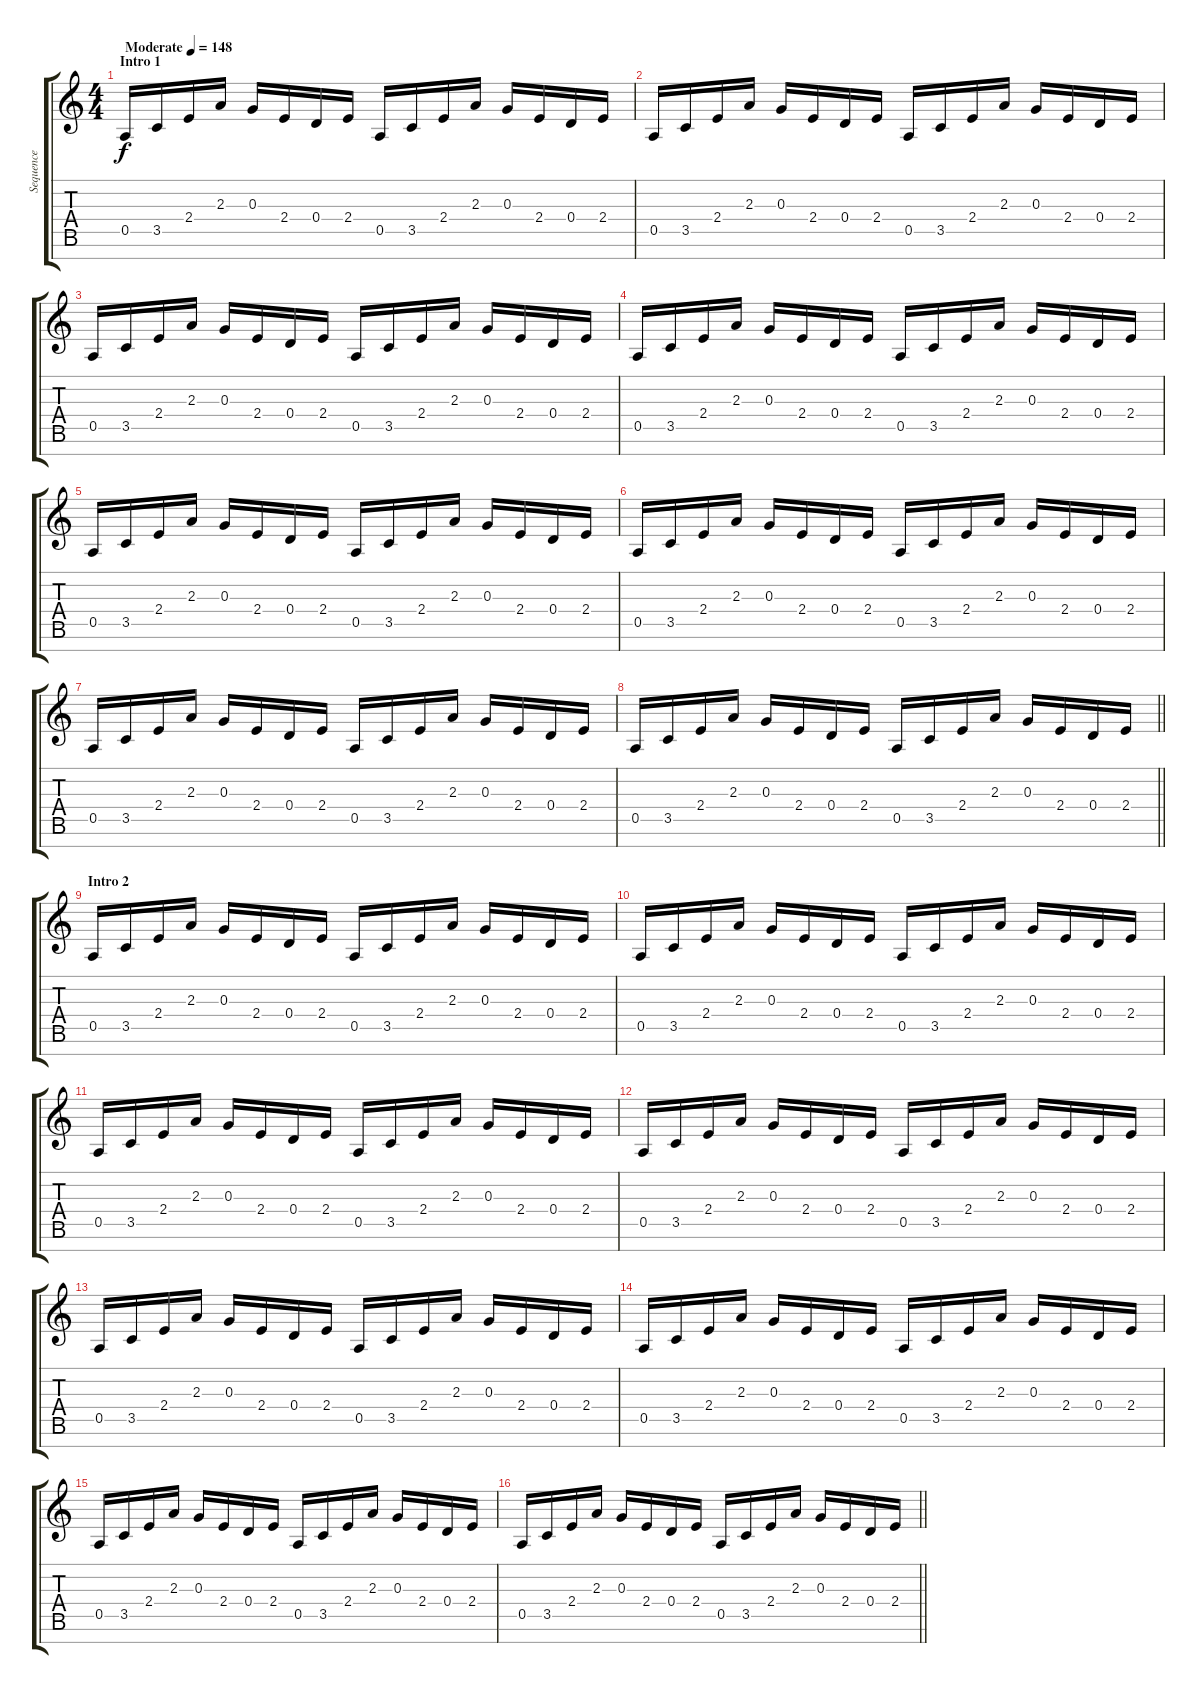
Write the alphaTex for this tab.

\track ("Sequence" "Sequence") {instrument fx4atmosphere}
\staff {score tabs}
\tuning (E5 B4 G4 D4 A3 E3 B2) {hide}
\ts (4 4)
\section ("" "Intro 1")
\tempo (148 "Moderate")
\clef g2
\ks c
0.5.16{dy f instrument fx4atmosphere} 3.5.16 2.4.16 2.3.16 0.3.16 2.4.16 0.4.16 2.4.16 0.5.16 3.5.16 2.4.16 2.3.16 0.3.16 2.4.16 0.4.16 2.4.16 |
0.5.16 3.5.16 2.4.16 2.3.16 0.3.16 2.4.16 0.4.16 2.4.16 0.5.16 3.5.16 2.4.16 2.3.16 0.3.16 2.4.16 0.4.16 2.4.16 |
0.5.16 3.5.16 2.4.16 2.3.16 0.3.16 2.4.16 0.4.16 2.4.16 0.5.16 3.5.16 2.4.16 2.3.16 0.3.16 2.4.16 0.4.16 2.4.16 |
0.5.16 3.5.16 2.4.16 2.3.16 0.3.16 2.4.16 0.4.16 2.4.16 0.5.16 3.5.16 2.4.16 2.3.16 0.3.16 2.4.16 0.4.16 2.4.16 |
0.5.16 3.5.16 2.4.16 2.3.16 0.3.16 2.4.16 0.4.16 2.4.16 0.5.16 3.5.16 2.4.16 2.3.16 0.3.16 2.4.16 0.4.16 2.4.16 |
0.5.16 3.5.16 2.4.16 2.3.16 0.3.16 2.4.16 0.4.16 2.4.16 0.5.16 3.5.16 2.4.16 2.3.16 0.3.16 2.4.16 0.4.16 2.4.16 |
0.5.16 3.5.16 2.4.16 2.3.16 0.3.16 2.4.16 0.4.16 2.4.16 0.5.16 3.5.16 2.4.16 2.3.16 0.3.16 2.4.16 0.4.16 2.4.16 |
\barLineRight lightlight
0.5.16 3.5.16 2.4.16 2.3.16 0.3.16 2.4.16 0.4.16 2.4.16 0.5.16 3.5.16 2.4.16 2.3.16 0.3.16 2.4.16 0.4.16 2.4.16 |
\section ("" "Intro 2")
0.5.16 3.5.16 2.4.16 2.3.16 0.3.16 2.4.16 0.4.16 2.4.16 0.5.16 3.5.16 2.4.16 2.3.16 0.3.16 2.4.16 0.4.16 2.4.16 |
0.5.16 3.5.16 2.4.16 2.3.16 0.3.16 2.4.16 0.4.16 2.4.16 0.5.16 3.5.16 2.4.16 2.3.16 0.3.16 2.4.16 0.4.16 2.4.16 |
0.5.16 3.5.16 2.4.16 2.3.16 0.3.16 2.4.16 0.4.16 2.4.16 0.5.16 3.5.16 2.4.16 2.3.16 0.3.16 2.4.16 0.4.16 2.4.16 |
0.5.16 3.5.16 2.4.16 2.3.16 0.3.16 2.4.16 0.4.16 2.4.16 0.5.16 3.5.16 2.4.16 2.3.16 0.3.16 2.4.16 0.4.16 2.4.16 |
0.5.16 3.5.16 2.4.16 2.3.16 0.3.16 2.4.16 0.4.16 2.4.16 0.5.16 3.5.16 2.4.16 2.3.16 0.3.16 2.4.16 0.4.16 2.4.16 |
0.5.16 3.5.16 2.4.16 2.3.16 0.3.16 2.4.16 0.4.16 2.4.16 0.5.16 3.5.16 2.4.16 2.3.16 0.3.16 2.4.16 0.4.16 2.4.16 |
0.5.16 3.5.16 2.4.16 2.3.16 0.3.16 2.4.16 0.4.16 2.4.16 0.5.16 3.5.16 2.4.16 2.3.16 0.3.16 2.4.16 0.4.16 2.4.16 |
\barLineRight lightlight
0.5.16 3.5.16 2.4.16 2.3.16 0.3.16 2.4.16 0.4.16 2.4.16 0.5.16 3.5.16 2.4.16 2.3.16 0.3.16 2.4.16 0.4.16 2.4.16
